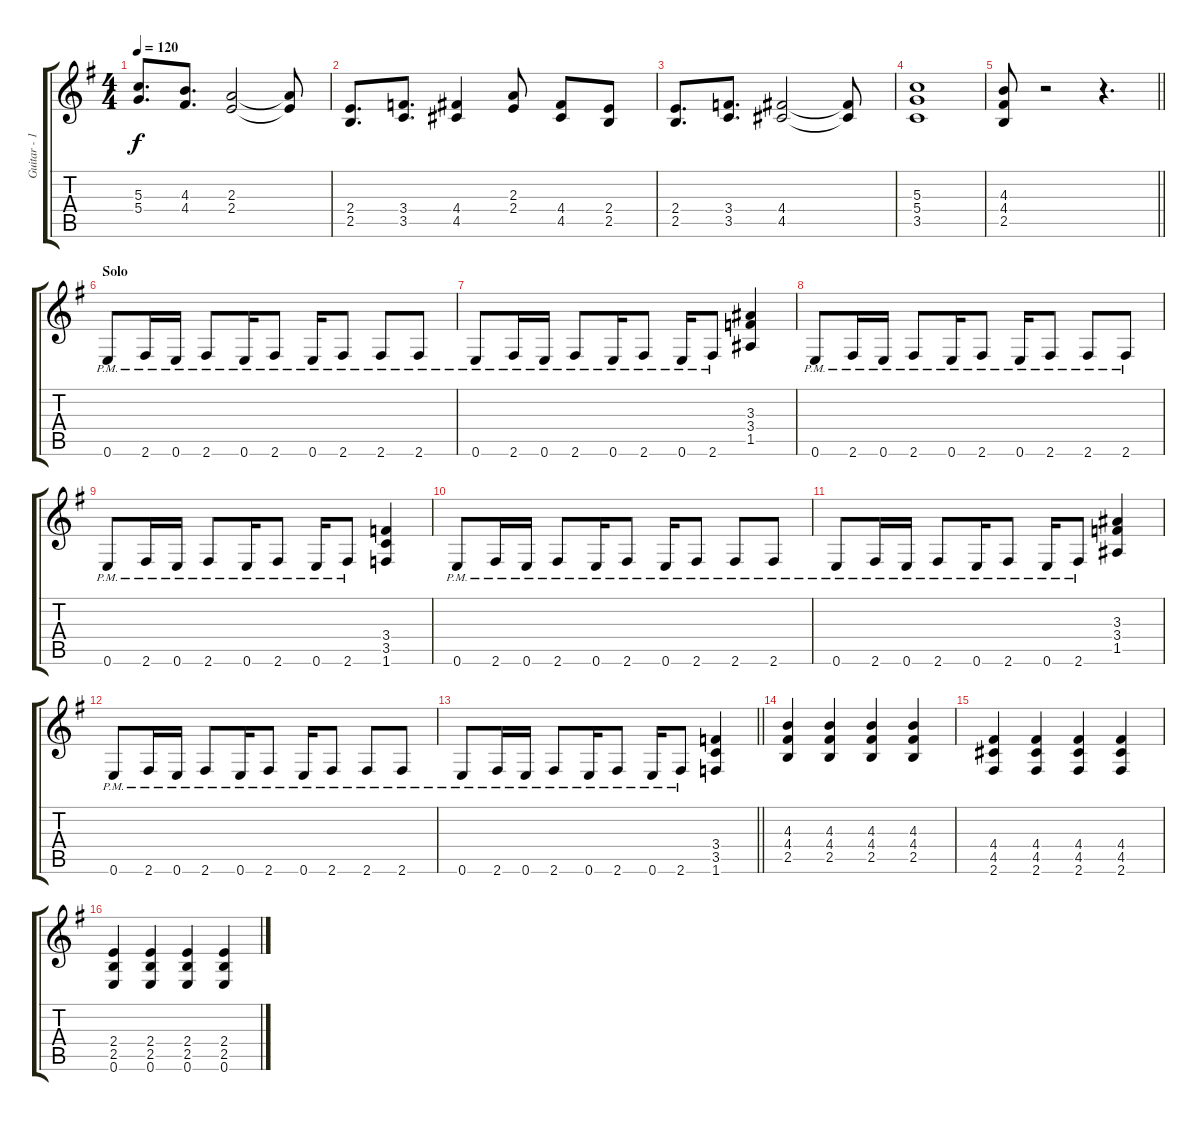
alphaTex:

\track ("Guitar - 1" "Guitar - 1") {instrument overdrivenguitar}
\staff {score tabs}
\tuning (E4 B3 G3 D3 A2 E2) {hide}
\ts (4 4)
\tempo 120
\clef g2
\ks g
(5.3 5.4).8{d dy f} (4.3 4.4).8{d} (2.3 2.4).2 (2.3{t} 2.4{t}).8 |
(2.4 2.5).8{d} (3.4 3.5).8{d} (4.4 4.5).4 (2.3 2.4).8 (4.4 4.5).8 (2.4 2.5).8 |
(2.4 2.5).8{d} (3.4 3.5).8{d} (4.4 4.5).2 (4.4{t} 4.5{t}).8 |
(5.3 5.4 3.5).1 |
\barLineRight lightlight
(4.3 4.4 2.5).8 r.2 r.4{d} |
\section ("" "Solo")
0.6{pm}.8 2.6{pm}.16 0.6{pm}.16 2.6{pm}.8 0.6{pm}.16 2.6{pm}.8 0.6{pm}.16 2.6{pm}.8 2.6{pm}.8 2.6{pm}.8 |
0.6{pm}.8 2.6{pm}.16 0.6{pm}.16 2.6{pm}.8 0.6{pm}.16 2.6{pm}.8 0.6{pm}.16 2.6{pm}.8 (3.3 3.4 1.5).4 |
0.6{pm}.8 2.6{pm}.16 0.6{pm}.16 2.6{pm}.8 0.6{pm}.16 2.6{pm}.8 0.6{pm}.16 2.6{pm}.8 2.6{pm}.8 2.6{pm}.8 |
0.6{pm}.8 2.6{pm}.16 0.6{pm}.16 2.6{pm}.8 0.6{pm}.16 2.6{pm}.8 0.6{pm}.16 2.6{pm}.8 (3.4 3.5 1.6).4 |
0.6{pm}.8 2.6{pm}.16 0.6{pm}.16 2.6{pm}.8 0.6{pm}.16 2.6{pm}.8 0.6{pm}.16 2.6{pm}.8 2.6{pm}.8 2.6{pm}.8 |
0.6{pm}.8 2.6{pm}.16 0.6{pm}.16 2.6{pm}.8 0.6{pm}.16 2.6{pm}.8 0.6{pm}.16 2.6{pm}.8 (3.3 3.4 1.5).4 |
0.6{pm}.8 2.6{pm}.16 0.6{pm}.16 2.6{pm}.8 0.6{pm}.16 2.6{pm}.8 0.6{pm}.16 2.6{pm}.8 2.6{pm}.8 2.6{pm}.8 |
\barLineRight lightlight
0.6{pm}.8 2.6{pm}.16 0.6{pm}.16 2.6{pm}.8 0.6{pm}.16 2.6{pm}.8 0.6{pm}.16 2.6{pm}.8 (3.4 3.5 1.6).4 |
(4.3 4.4 2.5).4 (4.3 4.4 2.5).4 (4.3 4.4 2.5).4 (4.3 4.4 2.5).4 |
(4.4 4.5 2.6).4 (4.4 4.5 2.6).4 (4.4 4.5 2.6).4 (4.4 4.5 2.6).4 |
(2.4 2.5 0.6).4 (2.4 2.5 0.6).4 (2.4 2.5 0.6).4 (2.4 2.5 0.6).4
